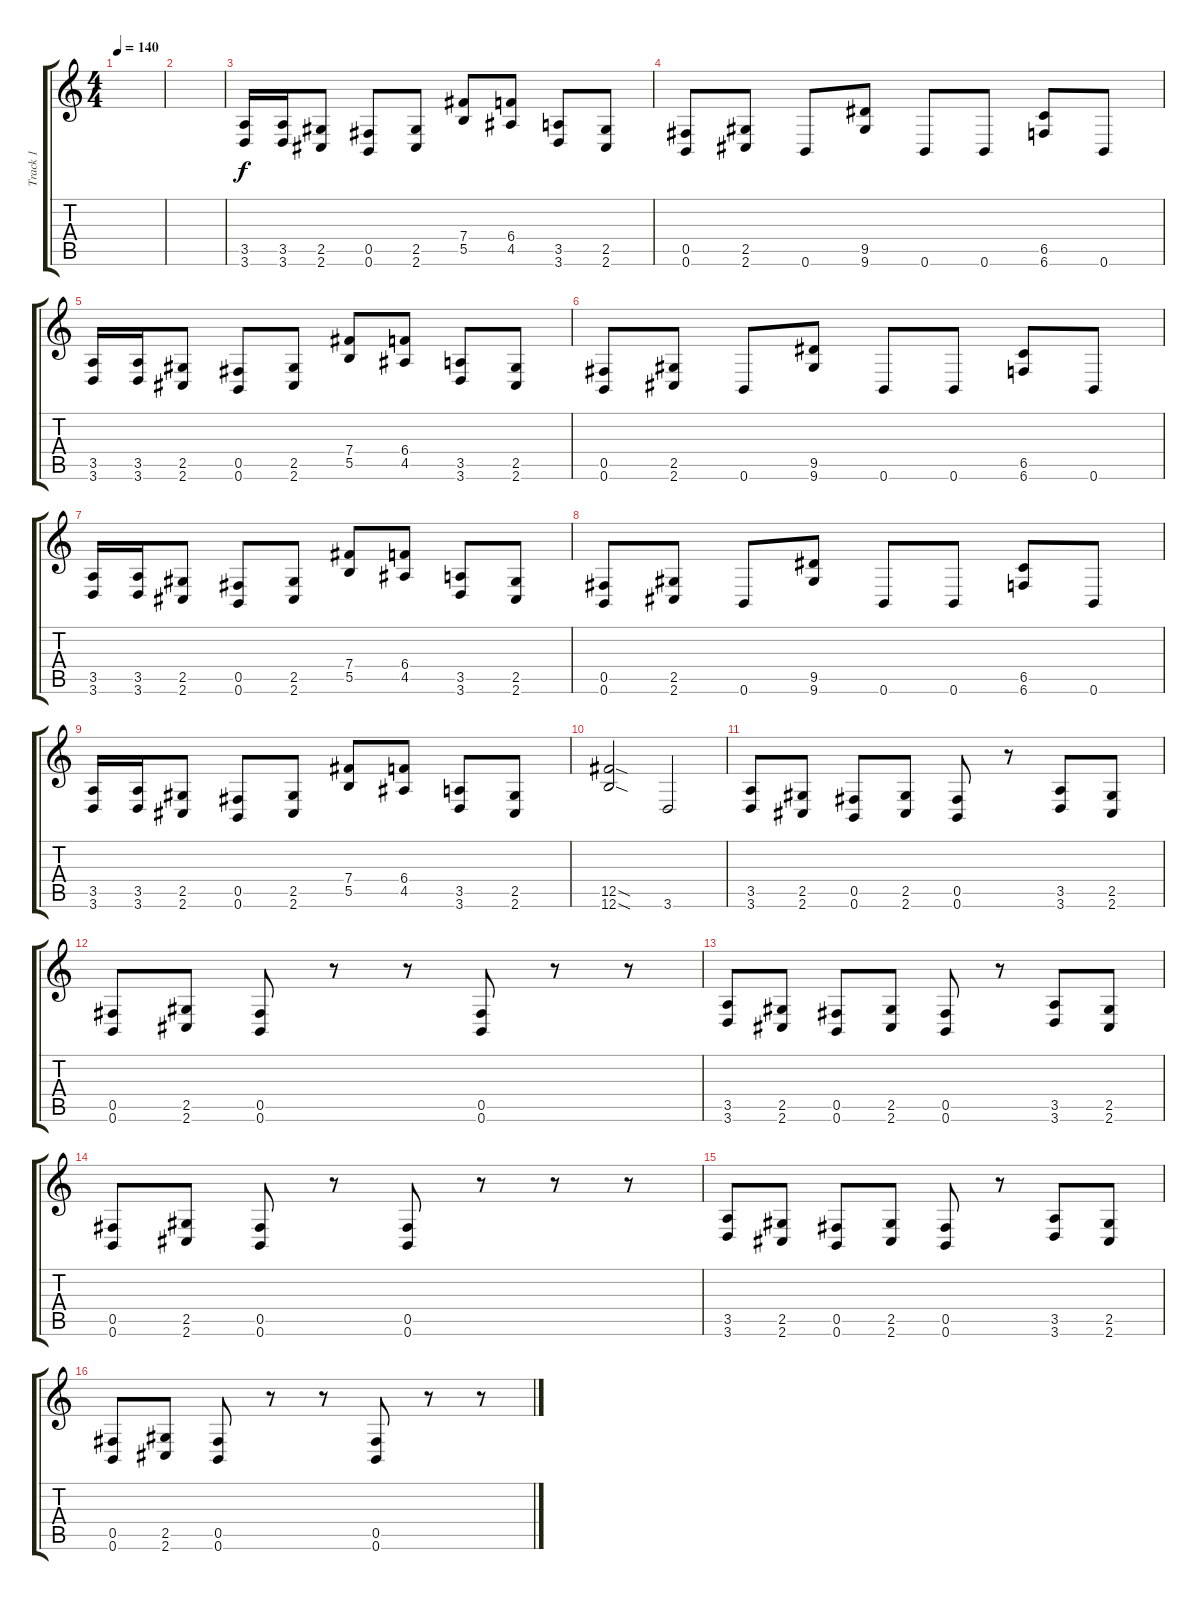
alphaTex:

\track ("Track 1" "Track 1") {instrument distortionguitar}
\staff {score tabs}
\tuning (Db4 Ab3 E3 B2 Gb2 B1) {hide}
\ts (4 4)
\tempo 140
\clef g2
\ks c
|
|
(3.5 3.6).16 (3.5 3.6).16 (2.5 2.6).8 (0.5 0.6).8 (2.5 2.6).8 (7.4 5.5).8 (6.4 4.5).8 (3.5 3.6).8 (2.5 2.6).8 |
(0.5 0.6).8 (2.5 2.6).8 0.6.8 (9.5 9.6).8 0.6.8 0.6.8 (6.5 6.6).8 0.6.8 |
(3.5 3.6).16 (3.5 3.6).16 (2.5 2.6).8 (0.5 0.6).8 (2.5 2.6).8 (7.4 5.5).8 (6.4 4.5).8 (3.5 3.6).8 (2.5 2.6).8 |
(0.5 0.6).8 (2.5 2.6).8 0.6.8 (9.5 9.6).8 0.6.8 0.6.8 (6.5 6.6).8 0.6.8 |
(3.5 3.6).16 (3.5 3.6).16 (2.5 2.6).8 (0.5 0.6).8 (2.5 2.6).8 (7.4 5.5).8 (6.4 4.5).8 (3.5 3.6).8 (2.5 2.6).8 |
(0.5 0.6).8 (2.5 2.6).8 0.6.8 (9.5 9.6).8 0.6.8 0.6.8 (6.5 6.6).8 0.6.8 |
(3.5 3.6).16 (3.5 3.6).16 (2.5 2.6).8 (0.5 0.6).8 (2.5 2.6).8 (7.4 5.5).8 (6.4 4.5).8 (3.5 3.6).8 (2.5 2.6).8 |
(12.5{sod} 12.6{sod}).2 3.6.2 |
(3.5 3.6).8 (2.5 2.6).8 (0.5 0.6).8 (2.5 2.6).8 (0.5 0.6).8 r.8 (3.5 3.6).8 (2.5 2.6).8 |
(0.5 0.6).8 (2.5 2.6).8 (0.5 0.6).8 r.8 r.8 (0.5 0.6).8 r.8 r.8 |
(3.5 3.6).8 (2.5 2.6).8 (0.5 0.6).8 (2.5 2.6).8 (0.5 0.6).8 r.8 (3.5 3.6).8 (2.5 2.6).8 |
(0.5 0.6).8 (2.5 2.6).8 (0.5 0.6).8 r.8 (0.5 0.6).8 r.8 r.8 r.8 |
(3.5 3.6).8 (2.5 2.6).8 (0.5 0.6).8 (2.5 2.6).8 (0.5 0.6).8 r.8 (3.5 3.6).8 (2.5 2.6).8 |
(0.5 0.6).8 (2.5 2.6).8 (0.5 0.6).8 r.8 r.8 (0.5 0.6).8 r.8 r.8
